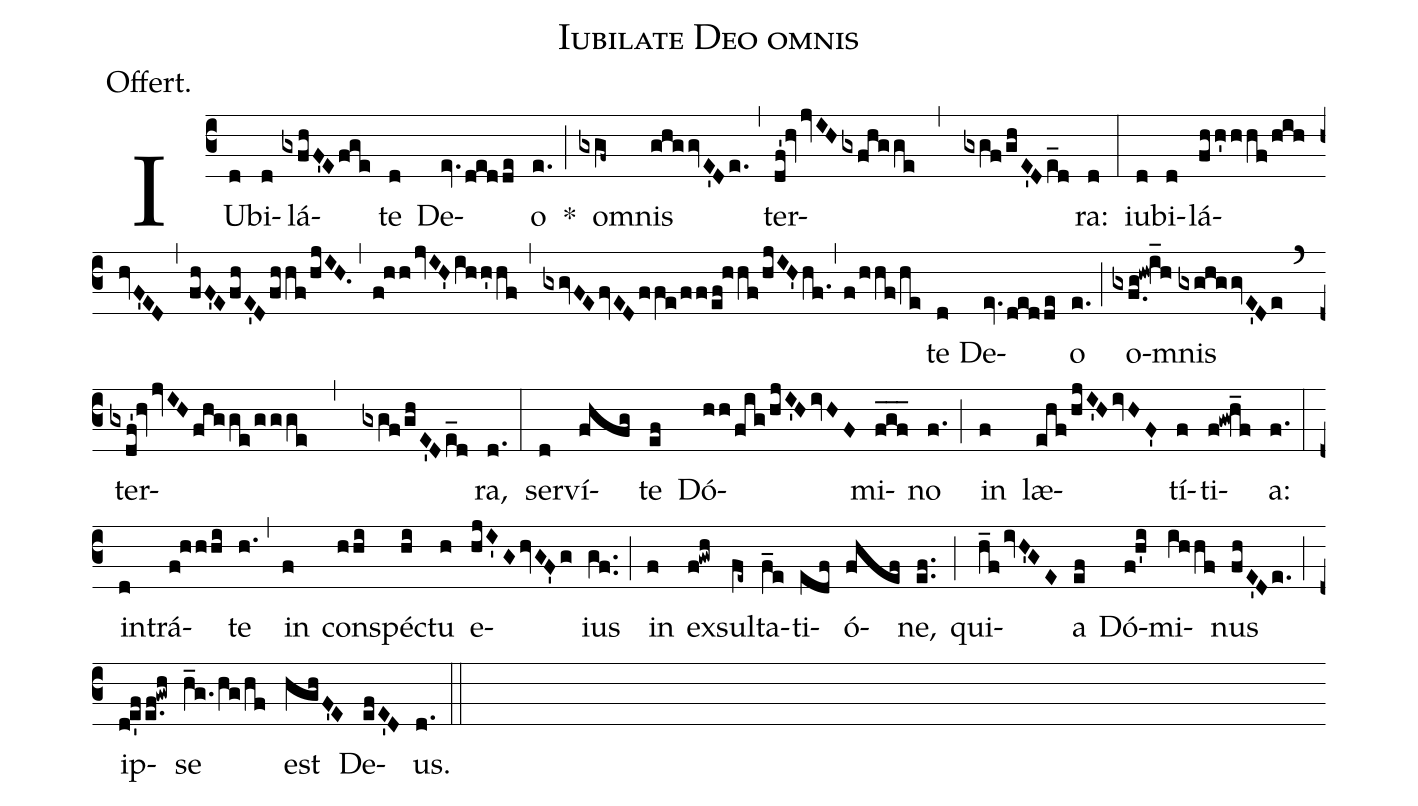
name:Iubilate Deo omnis;
annotation:Offert.;
mode:5;
office-part:Offertory;
%%
(c3) IU(d)bi(d)lá(gxfhF'Efge)te(d) De(ev.ded/de)o(e.) *(;) o(gxgf~)mnis(ghggvE'De.) (,) ter(df'!hvjvIHgxfhgge,gxgf/ghE'De_d)ra:(d) (:) iu(d)bi(d)lá(fhh'hhf/hihhvF'ED,fhF'EfhE'Dfhhf/hjIH.,f!hhjvIH'ihh'hf,gxgvFEfvEDffe/ff/ef!hhf/hjIH'hf.,f/hhf/he)te(d) De(ev.dedde)o(e.) (;) o(gxf.g!hw!i_h)mnis(gxghggvE'De) (`) ter(gxdf'!hvjvIHfhgge/ggge,gxgf/ghE'De_d)ra,(d.) (:) ser(d)ví(fhfg)te(ef) Dó(hh/fig/hjI'HivHF)mi(fgf___)no(f.) (;) in(f) læ(ehf/hjI'HivHF')tí(f)ti(f!gw!h_f)a:(f.) (:) in(d)trá(f!hhhi)te(h.) (,) in(f) con(hhi)spéc(hi)tu(h) e(hjI'GhvGF'g)ius(gf..) (;) in(f) ex(f!gwh)sul(fe~)ta(f_e)ti(edf)ó(fhef)ne,(ef..) (;) qui(h_fivH'GE)a(ef) Dó(f!h'i)mi(ihhf)nus(fhE'De.) (;) ip(d!e'f/e.f!gwh)se(h_g./hg/hf) est(hghF'E) De(efE'D)us.(d.) (::)
